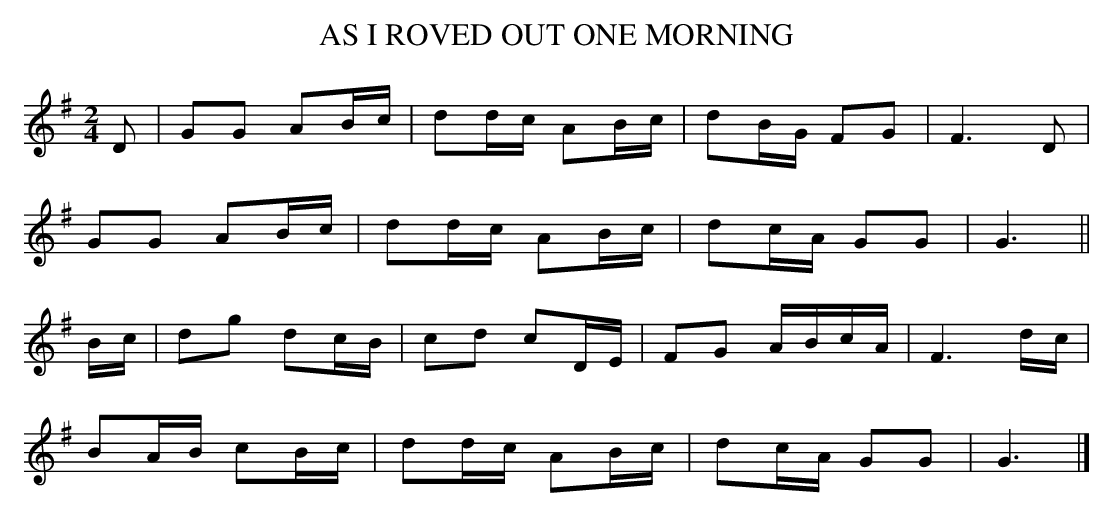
X:1
T:AS I ROVED OUT ONE MORNING
Y:"with spirit"
M:2/4
L:1/16
K:G
D2|G2G2 A2Bc|d2dc A2Bc|d2BG F2G2|F6D2|
G2G2 A2Bc|d2dc A2Bc|d2cA G2G2|G6||
Bc|d2g2 d2cB|c2d2 c2DE|F2G2 ABcA|F6dc|
B2AB c2Bc|d2dc A2Bc|d2cA G2G2|G6|]
